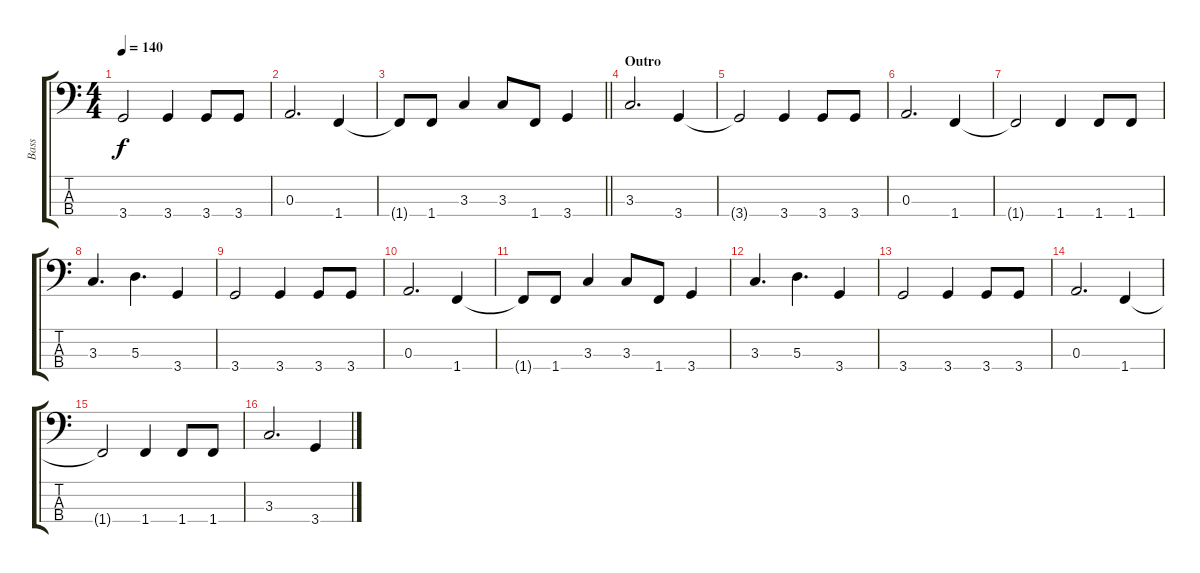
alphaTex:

\track ("Bass" "Bass") {instrument electricbassfinger}
\staff {score tabs}
\tuning (G2 D2 A1 E1) {hide}
\ts (4 4)
\tempo 140
\clef f4
\ks c
3.4{t}.2{dy f} 3.4.4 3.4.8 3.4.8 |
0.3.2{d} 1.4.4 |
\barLineRight lightlight
1.4{t}.8 1.4.8 3.3.4 3.3.8 1.4.8 3.4.4 |
\section ("" "Outro")
3.3.2{d} 3.4.4 |
3.4{t}.2 3.4.4 3.4.8 3.4.8 |
0.3.2{d} 1.4.4 |
1.4{t}.2 1.4.4 1.4.8 1.4.8 |
3.3.4{d} 5.3.4{d} 3.4.4 |
3.4.2 3.4.4 3.4.8 3.4.8 |
0.3.2{d} 1.4.4 |
1.4{t}.8 1.4.8 3.3.4 3.3.8 1.4.8 3.4.4 |
3.3.4{d} 5.3.4{d} 3.4.4 |
3.4.2 3.4.4 3.4.8 3.4.8 |
0.3.2{d} 1.4.4 |
1.4{t}.2 1.4.4 1.4.8 1.4.8 |
3.3.2{d} 3.4.4
